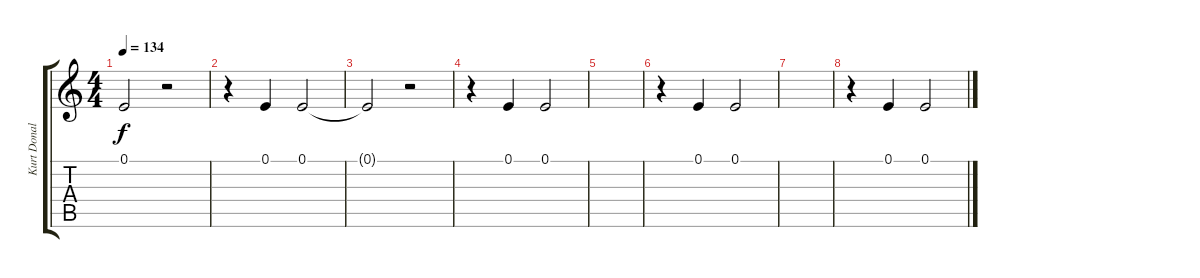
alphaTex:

\track ("Kurt Donald Cobain (Voix)" "Kurt Donal") {instrument trumpet}
\staff {score tabs}
\tuning (E4 B3 G3 D3 A2 E2) {hide}
\ts (4 4)
\tempo 134
\clef g2
\ks c
0.1{t}.2{dy f} r.2 |
r.4 0.1.4 0.1.2 |
0.1{t}.2 r.2 |
r.4 0.1.4 0.1.2 |
|
r.4 0.1.4 0.1.2 |
|
r.4 0.1.4 0.1.2
